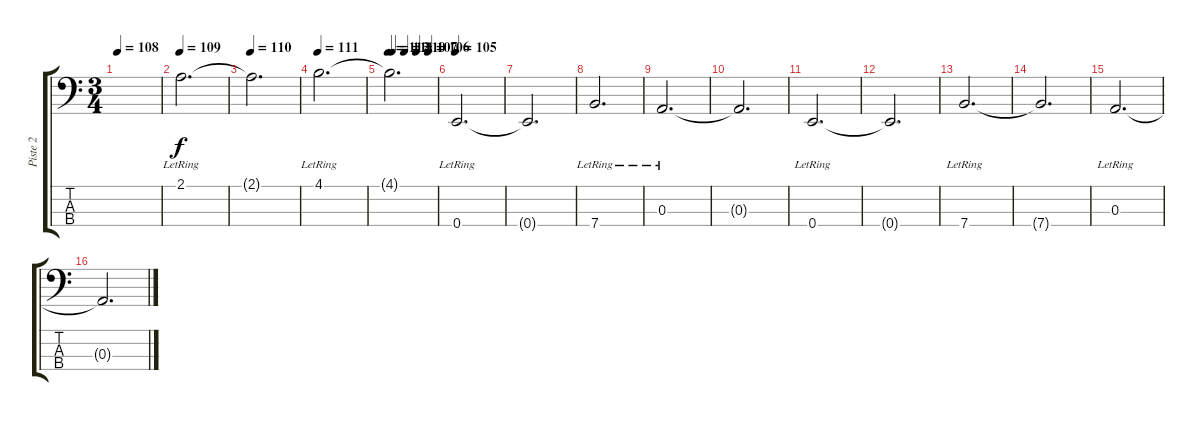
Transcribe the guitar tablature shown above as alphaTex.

\track ("Piste 2" "Piste 2") {instrument electricbasspick}
\staff {score tabs}
\tuning (G2 D2 A1 E1) {hide}
\ts (3 4)
\tempo 108
\clef f4
\ks c
|
\tempo 109
2.1{lr}.2{d} |
\tempo 110
2.1{t}.2{d} |
\tempo 111
4.1{lr}.2{d} |
\tempo 112
\tempo (111 0.08333333333333333)
\tempo (110 0.3333333333333333)
\tempo (107 0.5833333333333334)
\tempo (106 0.8333333333333334)
4.1{t}.2{d} |
\tempo 105
0.4{lr}.2{d volume 16 balance 8} |
0.4{t}.2{d} |
7.4{lr}.2{d} |
0.3{lr}.2{d} |
0.3{t}.2{d} |
0.4{lr}.2{d} |
0.4{t}.2{d} |
7.4{lr}.2{d} |
7.4{t}.2{d} |
0.3{lr}.2{d} |
0.3{t}.2{d}
